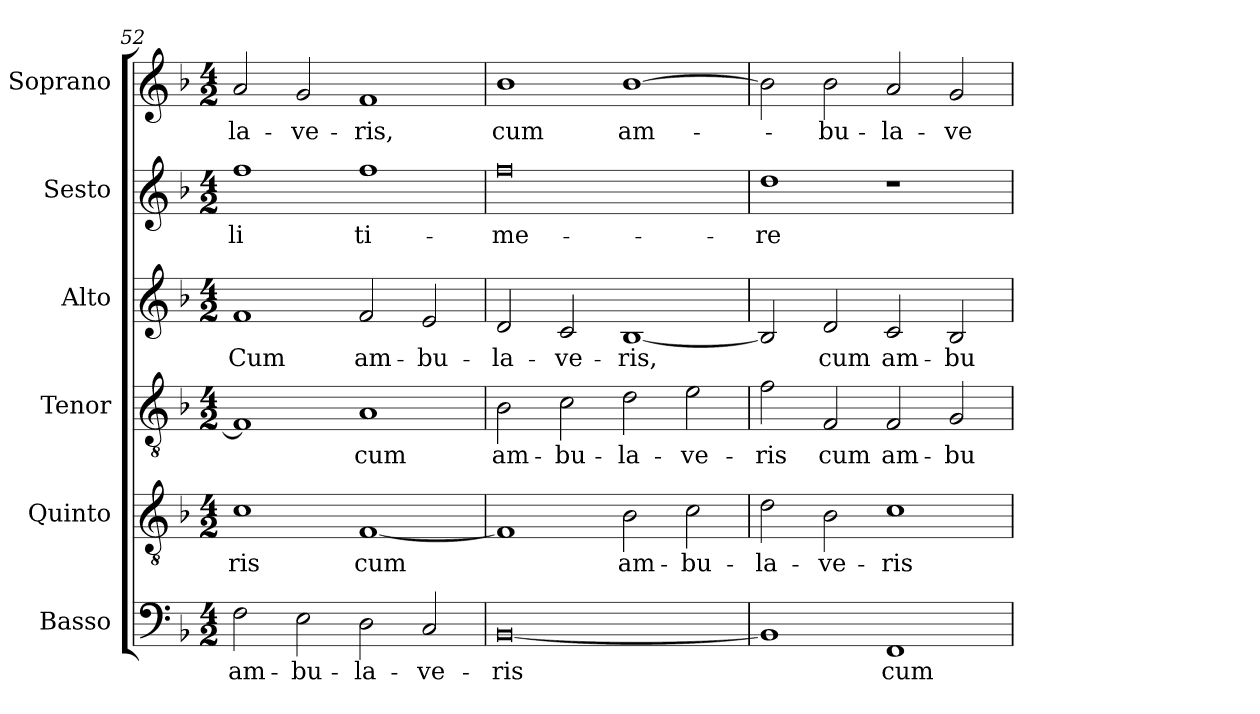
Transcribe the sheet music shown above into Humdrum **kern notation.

**kern	**text	**kern	**text	**kern	**text	**kern	**text	**kern	**text	**kern	**text
*part6	*part6	*part5	*part5	*part4	*part4	*part3	*part3	*part2	*part2	*part1	*part1
*staff6	*staff6	*staff5	*staff5	*staff4	*staff4	*staff3	*staff3	*staff2	*staff2	*staff1	*staff1
*I"Basso	*	*I"Quinto	*	*I"Tenor	*	*I"Alto	*	*I"Sesto	*	*I"Soprano	*
*I'B.	*	*I'Q.	*	*I'T.	*	*I'A.	*	*I'Ss.	*	*I'S.	*
*clefF4	*	*clefGv2	*	*clefGv2	*	*clefG2	*	*clefG2	*	*clefG2	*
*	*	*ITrd7c12	*	*ITrd7c12	*	*	*	*	*	*	*
*k[b-]	*	*k[b-]	*	*k[b-]	*	*k[b-]	*	*k[b-]	*	*k[b-]	*
*F:	*	*F:	*	*F:	*	*F:	*	*F:	*	*F:	*
*M4/2	*	*M4/2	*	*M4/2	*	*M4/2	*	*M4/2	*	*M4/2	*
=52	=52	=52	=52	=52	=52	=52	=52	=52	=52	=52	=52
!	!LO:LY:b:color=#000000	!	!	!	!	!	!	!	!	!	!
!	!	!	!LO:LY:b:color=#000000	!	!	!	!	!	!	!	!
!	!	!	!	!	!	!	!LO:LY:b:color=#000000	!	!	!	!
!	!	!	!	!	!	!	!	!	!LO:LY:b:color=#000000	!	!
!	!	!	!	!	!	!	!	!	!	!	!LO:LY:b:color=#000000
2Fi\	am-	1Ci	-ris	1FFi]	.	1fi	Cum	1ffi	-li	2ai/	-la-
!	!LO:LY:b:color=#000000	!	!	!	!	!	!	!	!	!	!
!	!	!	!	!	!	!	!	!	!	!	!LO:LY:b:color=#000000
2Ei\	-bu-	.	.	.	.	.	.	.	.	2gi/	-ve-
!	!LO:LY:b:color=#000000	!	!	!	!	!	!	!	!	!	!
!	!	!	!LO:LY:b:color=#000000	!	!	!	!	!	!	!	!
!	!	!	!	!	!LO:LY:b:color=#000000	!	!	!	!	!	!
!	!	!	!	!	!	!	!LO:LY:b:color=#000000	!	!	!	!
!	!	!	!	!	!	!	!	!	!LO:LY:b:color=#000000	!	!
!	!	!	!	!	!	!	!	!	!	!	!LO:LY:b:color=#000000
2Di\	-la-	[1FFi	cum	1AAi	cum	2fi/	am-	1ffi	ti-	1fi	-ris,
!	!LO:LY:b:color=#000000	!	!	!	!	!	!	!	!	!	!
!	!	!	!	!	!	!	!LO:LY:b:color=#000000	!	!	!	!
2Ci/	-ve-	.	.	.	.	2ei/	-bu-	.	.	.	.
!!LO:LB:g=z
=53	=53	=53	=53	=53	=53	=53	=53	=53	=53	=53	=53
!	!LO:LY:b:color=#000000	!	!	!	!	!	!	!	!	!	!
!	!	!	!	!	!LO:LY:b:color=#000000	!	!	!	!	!	!
!	!	!	!	!	!	!	!LO:LY:b:color=#000000	!	!	!	!
!	!	!	!	!	!	!	!	!	!LO:LY:b:color=#000000	!	!
!	!	!	!	!	!	!	!	!	!	!	!LO:LY:b:color=#000000
[0BB-i	-ris	1FFi]	.	2BB-i\	am-	2di/	-la-	0ffi	-me-	1b-i	cum
!	!	!	!	!	!LO:LY:b:color=#000000	!	!	!	!	!	!
!	!	!	!	!	!	!	!LO:LY:b:color=#000000	!	!	!	!
.	.	.	.	2Ci\	-bu-	2ci/	-ve-	.	.	.	.
!	!	!	!LO:LY:b:color=#000000	!	!	!	!	!	!	!	!
!	!	!	!	!	!LO:LY:b:color=#000000	!	!	!	!	!	!
!	!	!	!	!	!	!	!LO:LY:b:color=#000000	!	!	!	!
!	!	!	!	!	!	!	!	!	!	!	!LO:LY:b:color=#000000
.	.	2BB-i\	am-	2Di\	-la-	[1B-i	-ris,	.	.	[1b-i	am-
!	!	!	!LO:LY:b:color=#000000	!	!	!	!	!	!	!	!
!	!	!	!	!	!LO:LY:b:color=#000000	!	!	!	!	!	!
.	.	2Ci\	-bu-	2Ei\	-ve-	.	.	.	.	.	.
=54	=54	=54	=54	=54	=54	=54	=54	=54	=54	=54	=54
!	!	!	!LO:LY:b:color=#000000	!	!	!	!	!	!	!	!
!	!	!	!	!	!LO:LY:b:color=#000000	!	!	!	!	!	!
!	!	!	!	!	!	!	!	!	!LO:LY:b:color=#000000	!	!
1BB-i]	.	2Di\	-la-	2Fi\	-ris	2B-i/]	.	1ddi	-re	2b-i\]	.
!	!	!	!LO:LY:b:color=#000000	!	!	!	!	!	!	!	!
!	!	!	!	!	!LO:LY:b:color=#000000	!	!	!	!	!	!
!	!	!	!	!	!	!	!LO:LY:b:color=#000000	!	!	!	!
!	!	!	!	!	!	!	!	!	!	!	!LO:LY:b:color=#000000
.	.	2BB-i\	-ve-	2FFi/	cum	2di/	cum	.	.	2b-i\	-bu-
!	!LO:LY:b:color=#000000	!	!	!	!	!	!	!	!	!	!
!	!	!	!LO:LY:b:color=#000000	!	!	!	!	!	!	!	!
!	!	!	!	!	!LO:LY:b:color=#000000	!	!	!	!	!	!
!	!	!	!	!	!	!	!LO:LY:b:color=#000000	!	!	!	!
!	!	!	!	!	!	!	!	!	!	!	!LO:LY:b:color=#000000
1FFi	cum	1Ci	-ris	2FFi/	am-	2ci/	am-	1r	.	2ai/	-la-
!	!	!	!	!	!LO:LY:b:color=#000000	!	!	!	!	!	!
!	!	!	!	!	!	!	!LO:LY:b:color=#000000	!	!	!	!
!	!	!	!	!	!	!	!	!	!	!	!LO:LY:b:color=#000000
.	.	.	.	2GGi/	-bu-	2B-i/	-bu-	.	.	2gi/	-ve-
=	=	=	=	=	=	=	=	=	=	=	=
*-	*-	*-	*-	*-	*-	*-	*-	*-	*-	*-	*-
